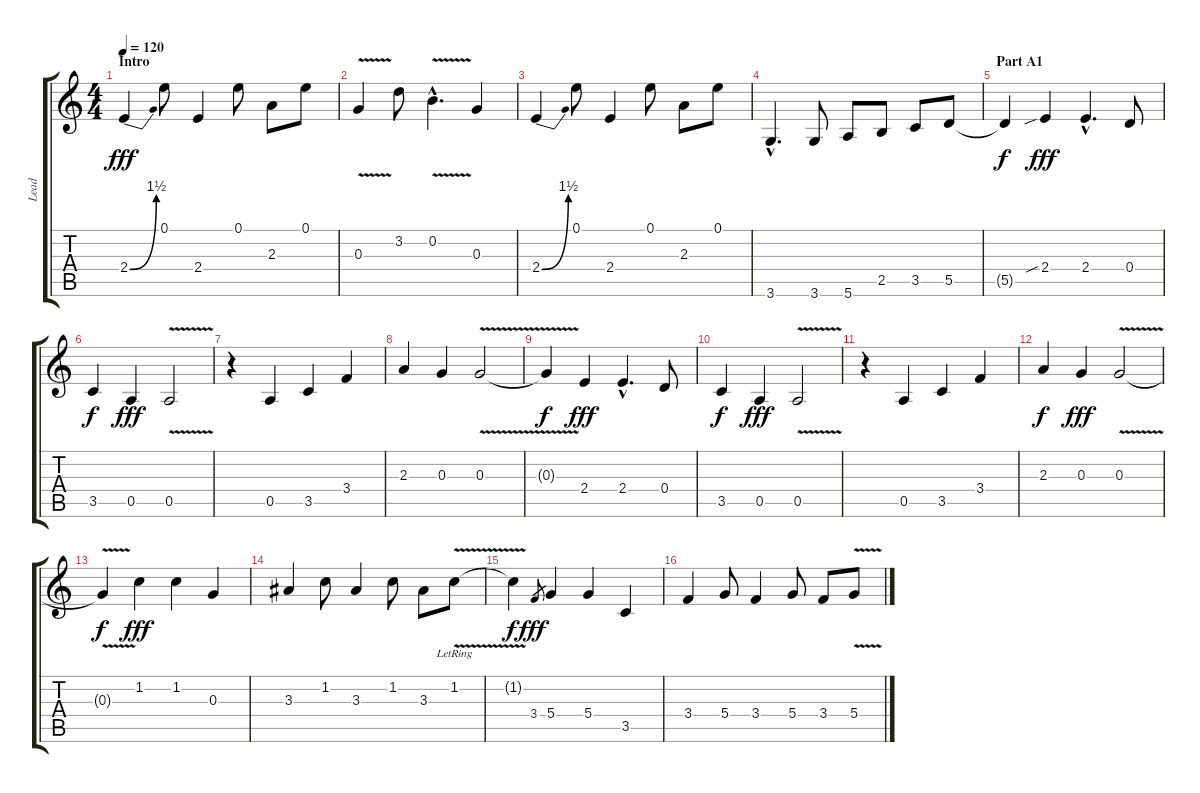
\track ("Lead" "Lead") {instrument acousticguitarnylon}
\staff {score tabs}
\tuning (E4 B3 G3 D3 A2 E2) {hide}
\ts (4 4)
\section ("" "Intro")
\tempo 120
\clef g2
\ks c
2.4{be (bend 0 0 60 6)}.4{dy fff instrument electricguitarjazz} 0.1.8 2.4.4 0.1.8 2.3.8 0.1.8 |
0.3{v}.4 3.2.8 0.2{v hac}.4{d} 0.3.4 |
2.4{be (bend 0 0 60 6)}.4 0.1.8 2.4.4 0.1.8 2.3.8 0.1.8 |
3.6{hac}.4{d} 3.6.8{instrument electricguitarclean} 5.6.8 2.5.8 3.5.8 5.5.8 |
\section ("" "Part A1")
5.5{t}.4{dy f} 2.4{sib}.4{dy fff} 2.4{hac}.4{d} 0.4.8 |
3.5.4{dy f} 0.5.4{dy fff} 0.5{v}.2 |
r.4 0.5.4 3.5.4 3.4.4 |
2.3.4 0.3.4 0.3{v}.2 |
0.3{t}.4{dy f} 2.4.4{dy fff} 2.4{hac}.4{d} 0.4.8 |
3.5.4{dy f} 0.5.4{dy fff} 0.5{v}.2 |
r.4 0.5.4 3.5.4 3.4.4 |
2.3.4{dy f} 0.3.4{dy fff} 0.3{v}.2 |
0.3{t}.4{dy f} 1.2.4{dy fff} 1.2.4 0.3.4 |
3.3.4 1.2.8 3.3.4 1.2.8 3.3.8 1.2{v lr}.8 |
1.2{t}.4{dy f} 3.4.8{gr dy fff} 5.4.4 5.4.4 3.5.4 |
3.4.4 5.4.8 3.4.4 5.4.8 3.4.8 5.4{v}.8
